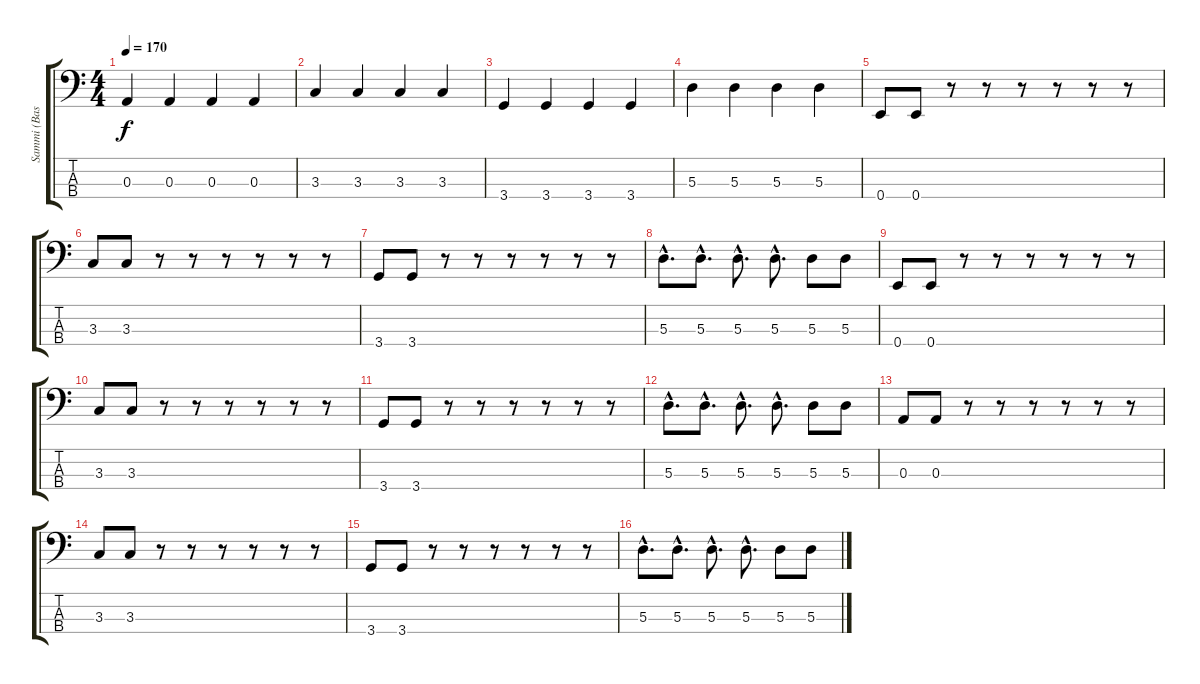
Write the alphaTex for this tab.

\track ("Sammi (Bass Guitar)" "Sammi (Bas") {instrument electricbassfinger}
\staff {score tabs}
\tuning (G2 D2 A1 E1) {hide}
\ts (4 4)
\tempo 170
\clef f4
\ks c
0.3.4{dy f} 0.3.4 0.3.4 0.3.4 |
3.3.4 3.3.4 3.3.4 3.3.4 |
3.4.4 3.4.4 3.4.4 3.4.4 |
5.3.4 5.3.4 5.3.4 5.3.4 |
0.4.8 0.4.8 r.8 r.8 r.8 r.8 r.8 r.8 |
3.3.8 3.3.8 r.8 r.8 r.8 r.8 r.8 r.8 |
3.4.8 3.4.8 r.8 r.8 r.8 r.8 r.8 r.8 |
5.3{hac}.8{d} 5.3{hac}.8{d} 5.3{hac}.8{d} 5.3{hac}.8{d} 5.3.8 5.3.8 |
0.4.8 0.4.8 r.8 r.8 r.8 r.8 r.8 r.8 |
3.3.8 3.3.8 r.8 r.8 r.8 r.8 r.8 r.8 |
3.4.8 3.4.8 r.8 r.8 r.8 r.8 r.8 r.8 |
5.3{hac}.8{d} 5.3{hac}.8{d} 5.3{hac}.8{d} 5.3{hac}.8{d} 5.3.8 5.3.8 |
0.3.8 0.3.8 r.8 r.8 r.8 r.8 r.8 r.8 |
3.3.8 3.3.8 r.8 r.8 r.8 r.8 r.8 r.8 |
3.4.8 3.4.8 r.8 r.8 r.8 r.8 r.8 r.8 |
5.3{hac}.8{d} 5.3{hac}.8{d} 5.3{hac}.8{d} 5.3{hac}.8{d} 5.3.8 5.3.8
